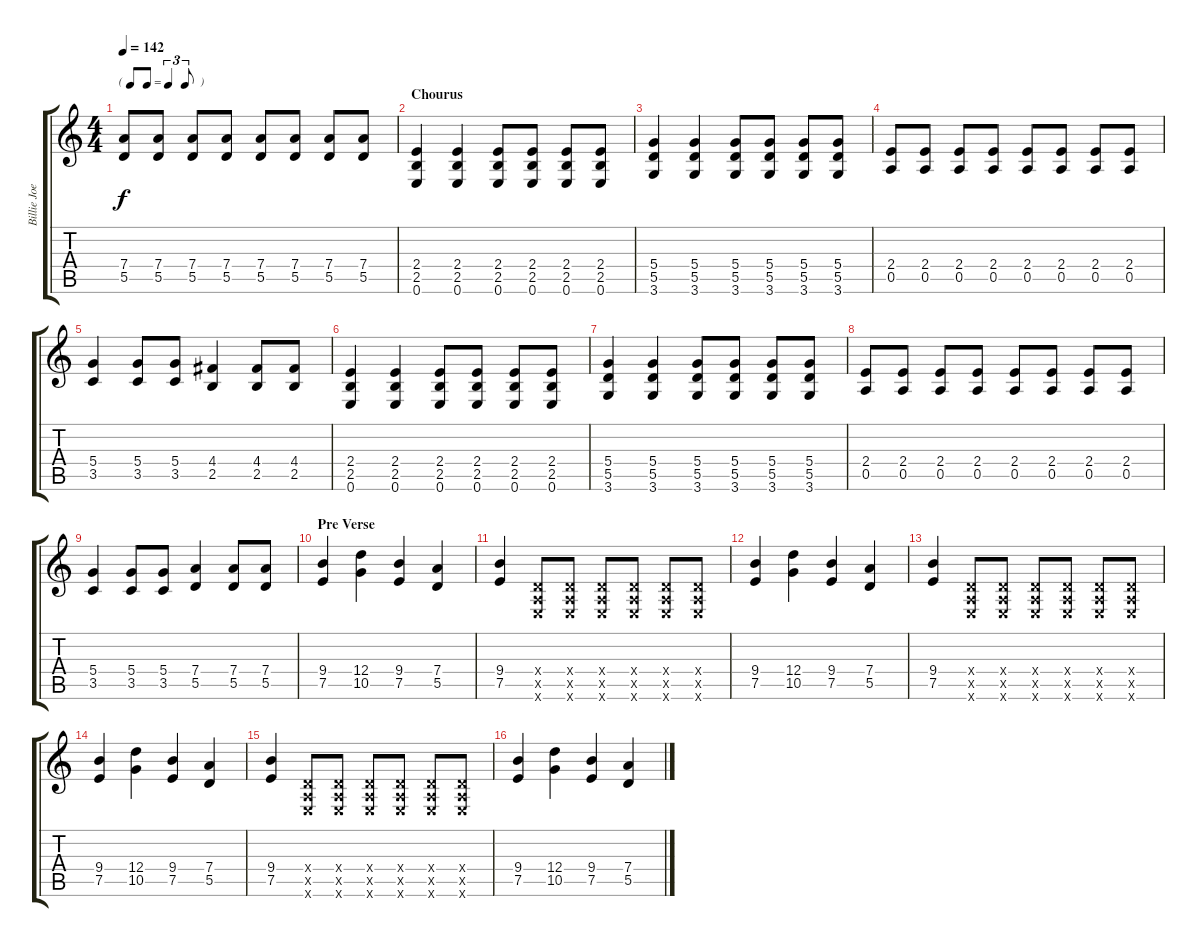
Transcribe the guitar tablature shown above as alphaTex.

\track ("Billie Joe Armstrong" "Billie Joe") {instrument overdrivenguitar}
\staff {score tabs}
\tuning (E4 B3 G3 D3 A2 E2) {hide}
\ts (4 4)
\tf triplet8th
\tempo 142
\clef g2
\ks c
(7.4 5.5).8{dy f} (7.4 5.5).8 (7.4 5.5).8 (7.4 5.5).8 (7.4 5.5).8 (7.4 5.5).8 (7.4 5.5).8 (7.4 5.5).8 |
\section ("" "Chourus")
(2.4 2.5 0.6).4 (2.4 2.5 0.6).4 (2.4 2.5 0.6).8 (2.4 2.5 0.6).8 (2.4 2.5 0.6).8 (2.4 2.5 0.6).8 |
(5.4 5.5 3.6).4 (5.4 5.5 3.6).4 (5.4 5.5 3.6).8 (5.4 5.5 3.6).8 (5.4 5.5 3.6).8 (5.4 5.5 3.6).8 |
(2.4 0.5).8 (2.4 0.5).8 (2.4 0.5).8 (2.4 0.5).8 (2.4 0.5).8 (2.4 0.5).8 (2.4 0.5).8 (2.4 0.5).8 |
(5.4 3.5).4 (5.4 3.5).8 (5.4 3.5).8 (4.4 2.5).4 (4.4 2.5).8 (4.4 2.5).8 |
(2.4 2.5 0.6).4 (2.4 2.5 0.6).4 (2.4 2.5 0.6).8 (2.4 2.5 0.6).8 (2.4 2.5 0.6).8 (2.4 2.5 0.6).8 |
(5.4 5.5 3.6).4 (5.4 5.5 3.6).4 (5.4 5.5 3.6).8 (5.4 5.5 3.6).8 (5.4 5.5 3.6).8 (5.4 5.5 3.6).8 |
(2.4 0.5).8 (2.4 0.5).8 (2.4 0.5).8 (2.4 0.5).8 (2.4 0.5).8 (2.4 0.5).8 (2.4 0.5).8 (2.4 0.5).8 |
(5.4 3.5).4 (5.4 3.5).8 (5.4 3.5).8 (7.4 5.5).4 (7.4 5.5).8 (7.4 5.5).8 |
\section ("" "Pre Verse")
(9.4 7.5).4 (12.4 10.5).4 (9.4 7.5).4 (7.4 5.5).4 |
(9.4 7.5).4 (0.4{x} 0.5{x} 0.6{x}).8 (0.4{x} 0.5{x} 0.6{x}).8 (0.4{x} 0.5{x} 0.6{x}).8 (0.4{x} 0.5{x} 0.6{x}).8 (0.4{x} 0.5{x} 0.6{x}).8 (0.4{x} 0.5{x} 0.6{x}).8 |
(9.4 7.5).4 (12.4 10.5).4 (9.4 7.5).4 (7.4 5.5).4 |
(9.4 7.5).4 (0.4{x} 0.5{x} 0.6{x}).8 (0.4{x} 0.5{x} 0.6{x}).8 (0.4{x} 0.5{x} 0.6{x}).8 (0.4{x} 0.5{x} 0.6{x}).8 (0.4{x} 0.5{x} 0.6{x}).8 (0.4{x} 0.5{x} 0.6{x}).8 |
(9.4 7.5).4 (12.4 10.5).4 (9.4 7.5).4 (7.4 5.5).4 |
(9.4 7.5).4 (0.4{x} 0.5{x} 0.6{x}).8 (0.4{x} 0.5{x} 0.6{x}).8 (0.4{x} 0.5{x} 0.6{x}).8 (0.4{x} 0.5{x} 0.6{x}).8 (0.4{x} 0.5{x} 0.6{x}).8 (0.4{x} 0.5{x} 0.6{x}).8 |
(9.4 7.5).4 (12.4 10.5).4 (9.4 7.5).4 (7.4 5.5).4
